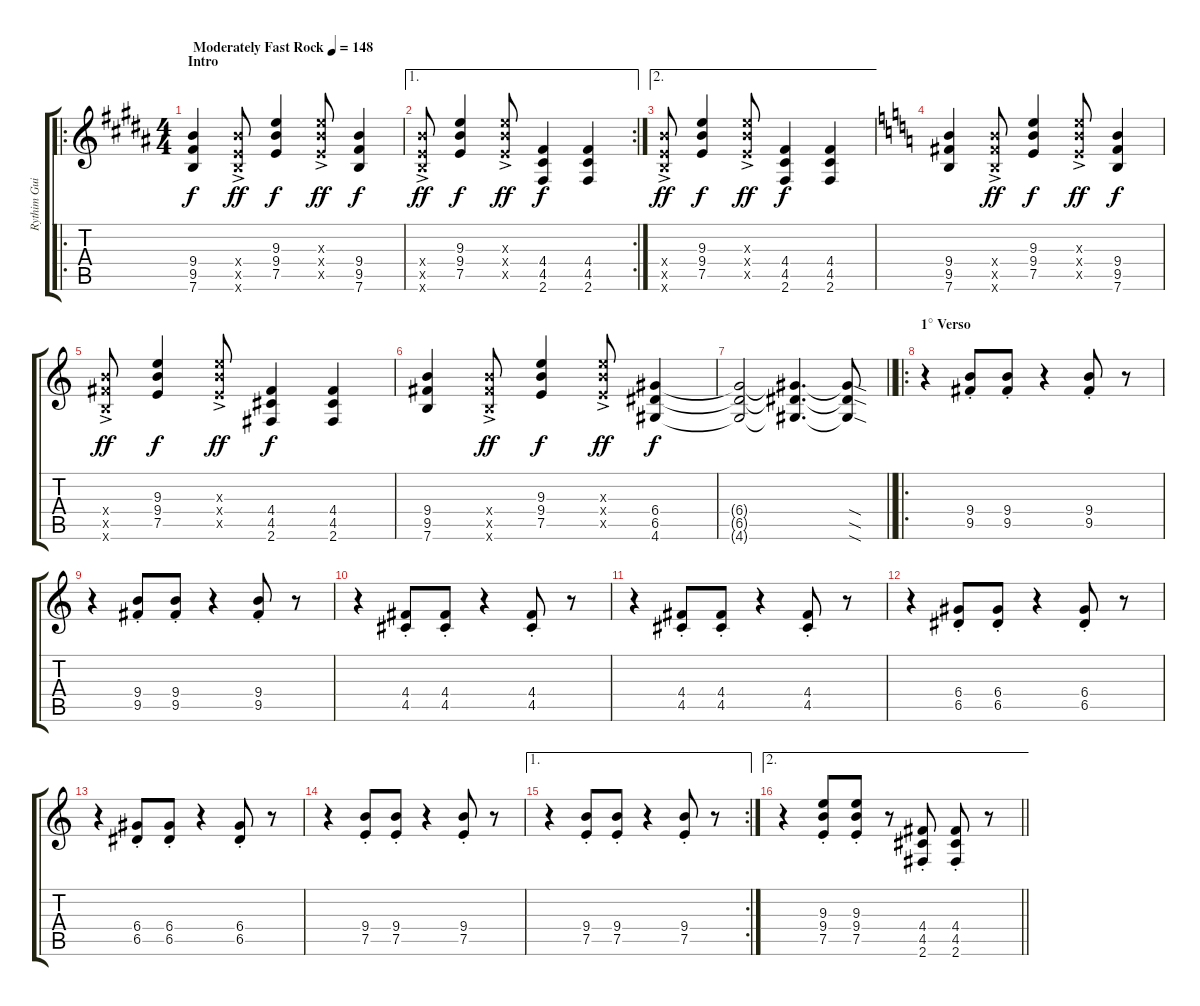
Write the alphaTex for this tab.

\track ("Rythim Guitar" "Rythim Gui") {instrument distortionguitar}
\staff {score tabs}
\tuning (E4 B3 G3 D3 A2 E2) {hide}
\ro
\ts (4 4)
\section ("" "Intro")
\tempo (148 "Moderately Fast Rock")
\clef g2
\ks b
(9.4 9.5 7.6).4{dy f instrument distortionguitar} (9.4{ac x} 7.5{ac x} 7.6{x}).8{dy ff} (9.3 9.4 7.5).4{dy f} (9.3{x} 9.4{ac x} 7.5{ac x}).8{dy ff} (9.4 9.5 7.6).4{dy f} |
\ae 1
\rc 2
(9.4{x} 7.5{ac x} 7.6{ac x}).8{dy ff} (9.3 9.4 7.5).4{dy f} (9.3{x} 9.4{ac x} 7.5{ac x}).8{dy ff} (4.4 4.5 2.6).4{dy f} (4.4 4.5 2.6).4 |
\ae 2
(9.4{x} 7.5{ac x} 7.6{ac x}).8{dy ff} (9.3 9.4 7.5).4{dy f} (9.3{x} 9.4{ac x} 7.5{ac x}).8{dy ff} (4.4 4.5 2.6).4{dy f} (4.4 4.5 2.6).4 |
\ks c
(9.4 9.5 7.6).4 (9.4{ac x} 9.5{ac x} 7.6{x}).8{dy ff} (9.3 9.4 7.5).4{dy f} (9.3{ac x} 9.4{ac x} 7.5{ac x}).8{dy ff} (9.4 9.5 7.6).4{dy f} |
(9.4{ac x} 9.5{x} 7.6{ac x}).8{dy ff} (9.3 9.4 7.5).4{dy f} (9.3{ac x} 9.4{ac x} 7.5{x}).8{dy ff} (4.4 4.5 2.6).4{dy f} (4.4 4.5 2.6).4 |
(9.4 9.5 7.6).4 (9.4{ac x} 9.5{ac x} 7.6{x}).8{dy ff} (9.3 9.4 7.5).4{dy f} (9.3{x} 9.4{ac x} 7.5{ac x}).8{dy ff} (6.4 6.5 4.6).4{dy f} |
\barLineRight lightlight
(6.4{t} 6.5{t} 4.6{t}).2 (6.4{t} 6.5{t} 4.6{t}).4{d} (6.4{sod t} 6.5{sod t} 4.6{sod t}).8 |
\ro
\section ("" "1° Verso")
r.4 (9.4 9.5{st}).8 (9.4 9.5{st}).8 r.4 (9.4{st} 9.5).8 r.8 |
r.4 (9.4 9.5{st}).8 (9.4 9.5{st}).8 r.4 (9.4{st} 9.5).8 r.8 |
r.4 (4.4 4.5{st}).8 (4.4 4.5{st}).8 r.4 (4.4 4.5{st}).8 r.8 |
r.4 (4.4 4.5{st}).8 (4.4 4.5{st}).8 r.4 (4.4 4.5{st}).8 r.8 |
r.4 (6.4{st} 6.5).8 (6.4{st} 6.5).8 r.4 (6.4{st} 6.5).8 r.8 |
r.4 (6.4{st} 6.5).8 (6.4{st} 6.5).8 r.4 (6.4{st} 6.5).8 r.8 |
r.4 (9.4{st} 7.5).8 (9.4{st} 7.5).8 r.4 (9.4{st} 7.5).8 r.8 |
\ae 1
\rc 2
r.4 (9.4{st} 7.5).8 (9.4{st} 7.5).8 r.4 (9.4{st} 7.5).8 r.8 |
\ae 2
\barLineRight lightlight
r.4 (9.3 9.4 7.5{st}).8 (9.3 9.4 7.5{st}).8 r.8 (4.4 4.5{st} 2.6).8 (4.4 4.5{st} 2.6).8 r.8
